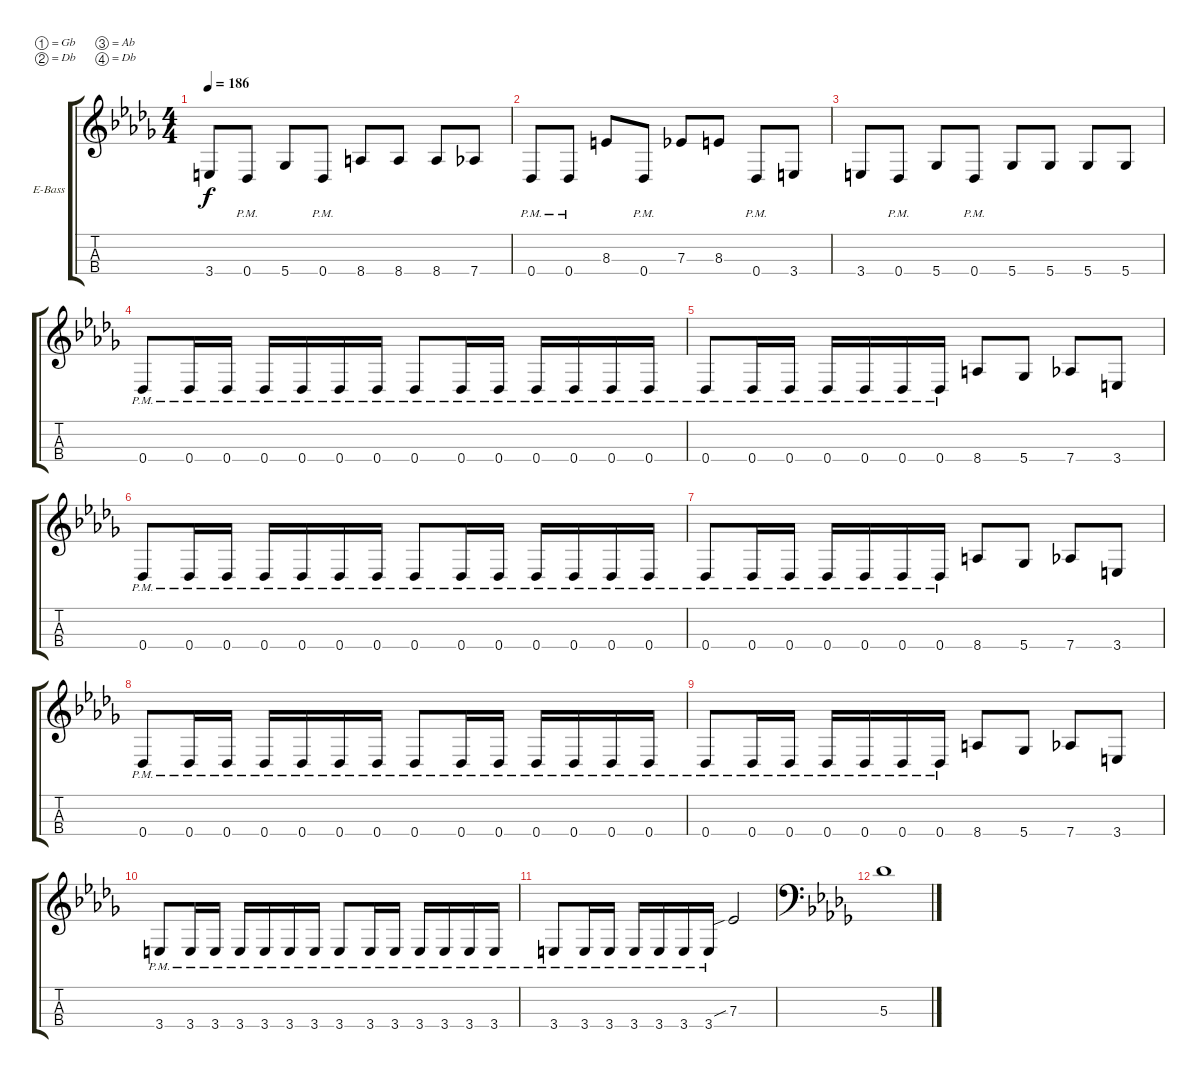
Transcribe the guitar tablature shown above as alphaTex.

\bracketExtendMode groupsimilarinstruments
\firstSystemTrackNameOrientation horizontal
\otherSystemsTrackNameOrientation horizontal
\track ("Electric Bass" "E-Bass") {instrument electricbassfinger}
\staff {score tabs}
\tuning (Gb3 Db3 Ab2 Db2)
\ts (4 4)
\tempo 186
\clef g2
\scale
0.333333
\ks db
3.4{t}.8{dy f} 0.4{pm}.8 5.4.8 0.4{pm}.8 8.4.8 8.4.8 8.4.8 7.4.8 |
\scale
0.333333 0.4{pm}.8 0.4{pm}.8 8.3.8 0.4{pm}.8 7.3.8 8.3.8 0.4{pm}.8 3.4.8 |
\scale
0.333333 3.4.8 0.4{pm}.8 5.4.8 0.4{pm}.8 5.4.8 5.4.8 5.4.8 5.4.8 |
\scale
0.333333 0.4{pm}.8 0.4{pm}.16 0.4{pm}.16 0.4{pm}.16 0.4{pm}.16 0.4{pm}.16 0.4{pm}.16 0.4{pm}.8 0.4{pm}.16 0.4{pm}.16 0.4{pm}.16 0.4{pm}.16 0.4{pm}.16 0.4{pm}.16 |
\scale
0.333333 0.4{pm}.8 0.4{pm}.16 0.4{pm}.16 0.4{pm}.16 0.4{pm}.16 0.4{pm}.16 0.4{pm}.16 8.4.8 5.4.8 7.4.8 3.4.8 |
\scale
0.333333 0.4{pm}.8 0.4{pm}.16 0.4{pm}.16 0.4{pm}.16 0.4{pm}.16 0.4{pm}.16 0.4{pm}.16 0.4{pm}.8 0.4{pm}.16 0.4{pm}.16 0.4{pm}.16 0.4{pm}.16 0.4{pm}.16 0.4{pm}.16 |
\scale
0.333333 0.4{pm}.8 0.4{pm}.16 0.4{pm}.16 0.4{pm}.16 0.4{pm}.16 0.4{pm}.16 0.4{pm}.16 8.4.8 5.4.8 7.4.8 3.4.8 |
\scale
0.333333 0.4{pm}.8 0.4{pm}.16 0.4{pm}.16 0.4{pm}.16 0.4{pm}.16 0.4{pm}.16 0.4{pm}.16 0.4{pm}.8 0.4{pm}.16 0.4{pm}.16 0.4{pm}.16 0.4{pm}.16 0.4{pm}.16 0.4{pm}.16 |
\scale
0.333333 0.4{pm}.8 0.4{pm}.16 0.4{pm}.16 0.4{pm}.16 0.4{pm}.16 0.4{pm}.16 0.4{pm}.16 8.4.8 5.4.8 7.4.8 3.4.8 |
\scale
0.333333 3.4{pm}.8 3.4{pm}.16 3.4{pm}.16 3.4{pm}.16 3.4{pm}.16 3.4{pm}.16 3.4{pm}.16 3.4{pm}.8 3.4{pm}.16 3.4{pm}.16 3.4{pm}.16 3.4{pm}.16 3.4{pm}.16 3.4{pm}.16 |
3.4{pm}.8 3.4{pm}.16 3.4{pm}.16 3.4{pm}.16 3.4{pm}.16 3.4{pm}.16 3.4{pm}.16 7.3{sib}.2 |
\clef f4
5.3.1
